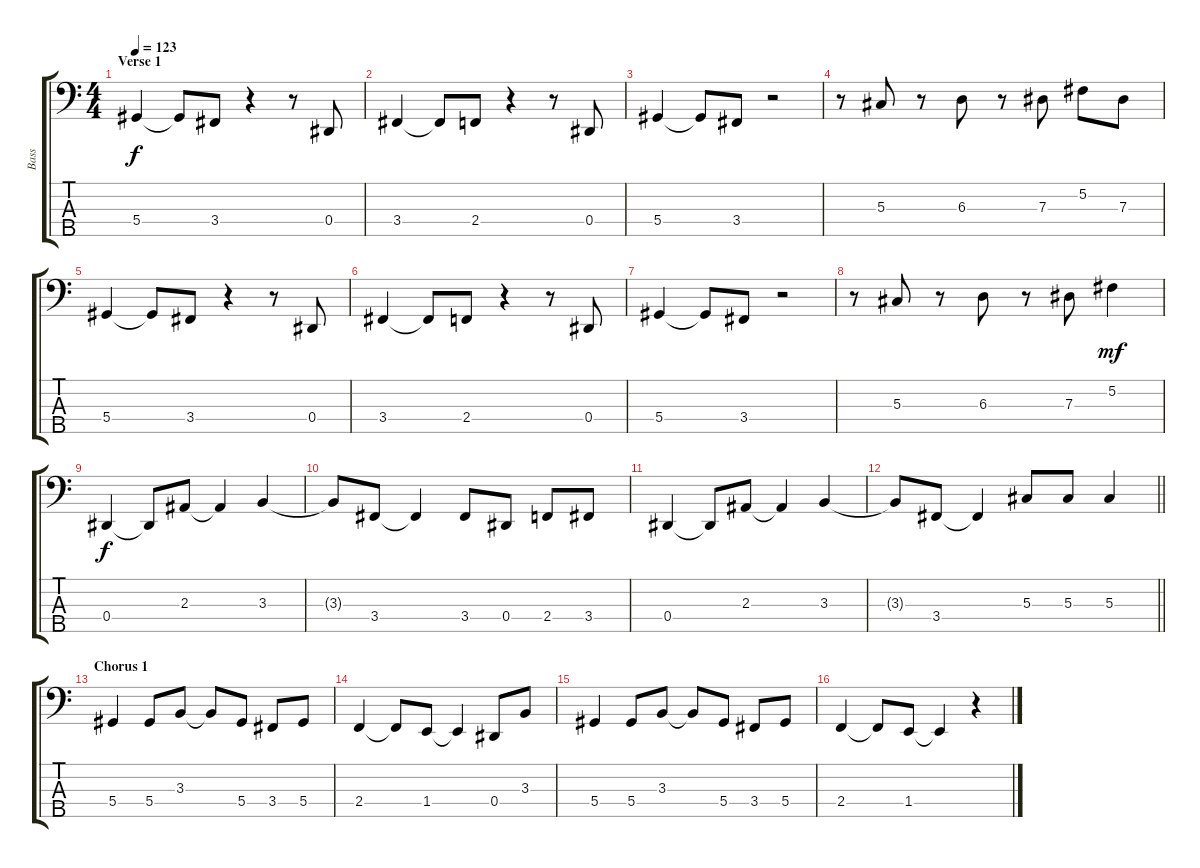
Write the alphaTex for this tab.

\track ("Bass" "Bass") {instrument electricbassfinger}
\staff {score tabs}
\tuning (Gb2 Db2 Ab1 Eb1 Bb0) {hide}
\ts (4 4)
\section ("" "Verse 1")
\tempo 123
\clef f4
\ks c
5.4.4{dy f} 5.4{t}.8 3.4.8 r.4 r.8 0.4.8 |
3.4.4 3.4{t}.8 2.4.8 r.4 r.8 0.4.8 |
5.4.4 5.4{t}.8 3.4.8 r.2 |
r.8 5.3.8 r.8 6.3.8 r.8 7.3.8 5.2.8 7.3.8 |
5.4.4 5.4{t}.8 3.4.8 r.4 r.8 0.4.8 |
3.4.4 3.4{t}.8 2.4.8 r.4 r.8 0.4.8 |
5.4.4 5.4{t}.8 3.4.8 r.2 |
r.8 5.3.8 r.8 6.3.8 r.8 7.3.8 5.2.4{dy mf} |
0.4.4{dy f} 0.4{t}.8 2.3.8 2.3{t}.4 3.3.4 |
3.3{t}.8 3.4.8 3.4{t}.4 3.4.8 0.4.8 2.4.8 3.4.8 |
0.4.4 0.4{t}.8 2.3.8 2.3{t}.4 3.3.4 |
\barLineRight lightlight
3.3{t}.8 3.4.8 3.4{t}.4 5.3.8 5.3.8 5.3.4 |
\section ("" "Chorus 1")
5.4.4 5.4.8 3.3.8 3.3{t}.8 5.4.8 3.4.8 5.4.8 |
2.4.4 2.4{t}.8 1.4.8 1.4{t}.4 0.4.8 3.3.8 |
5.4.4 5.4.8 3.3.8 3.3{t}.8 5.4.8 3.4.8 5.4.8 |
2.4.4 2.4{t}.8 1.4.8 1.4{t}.4 r.4
